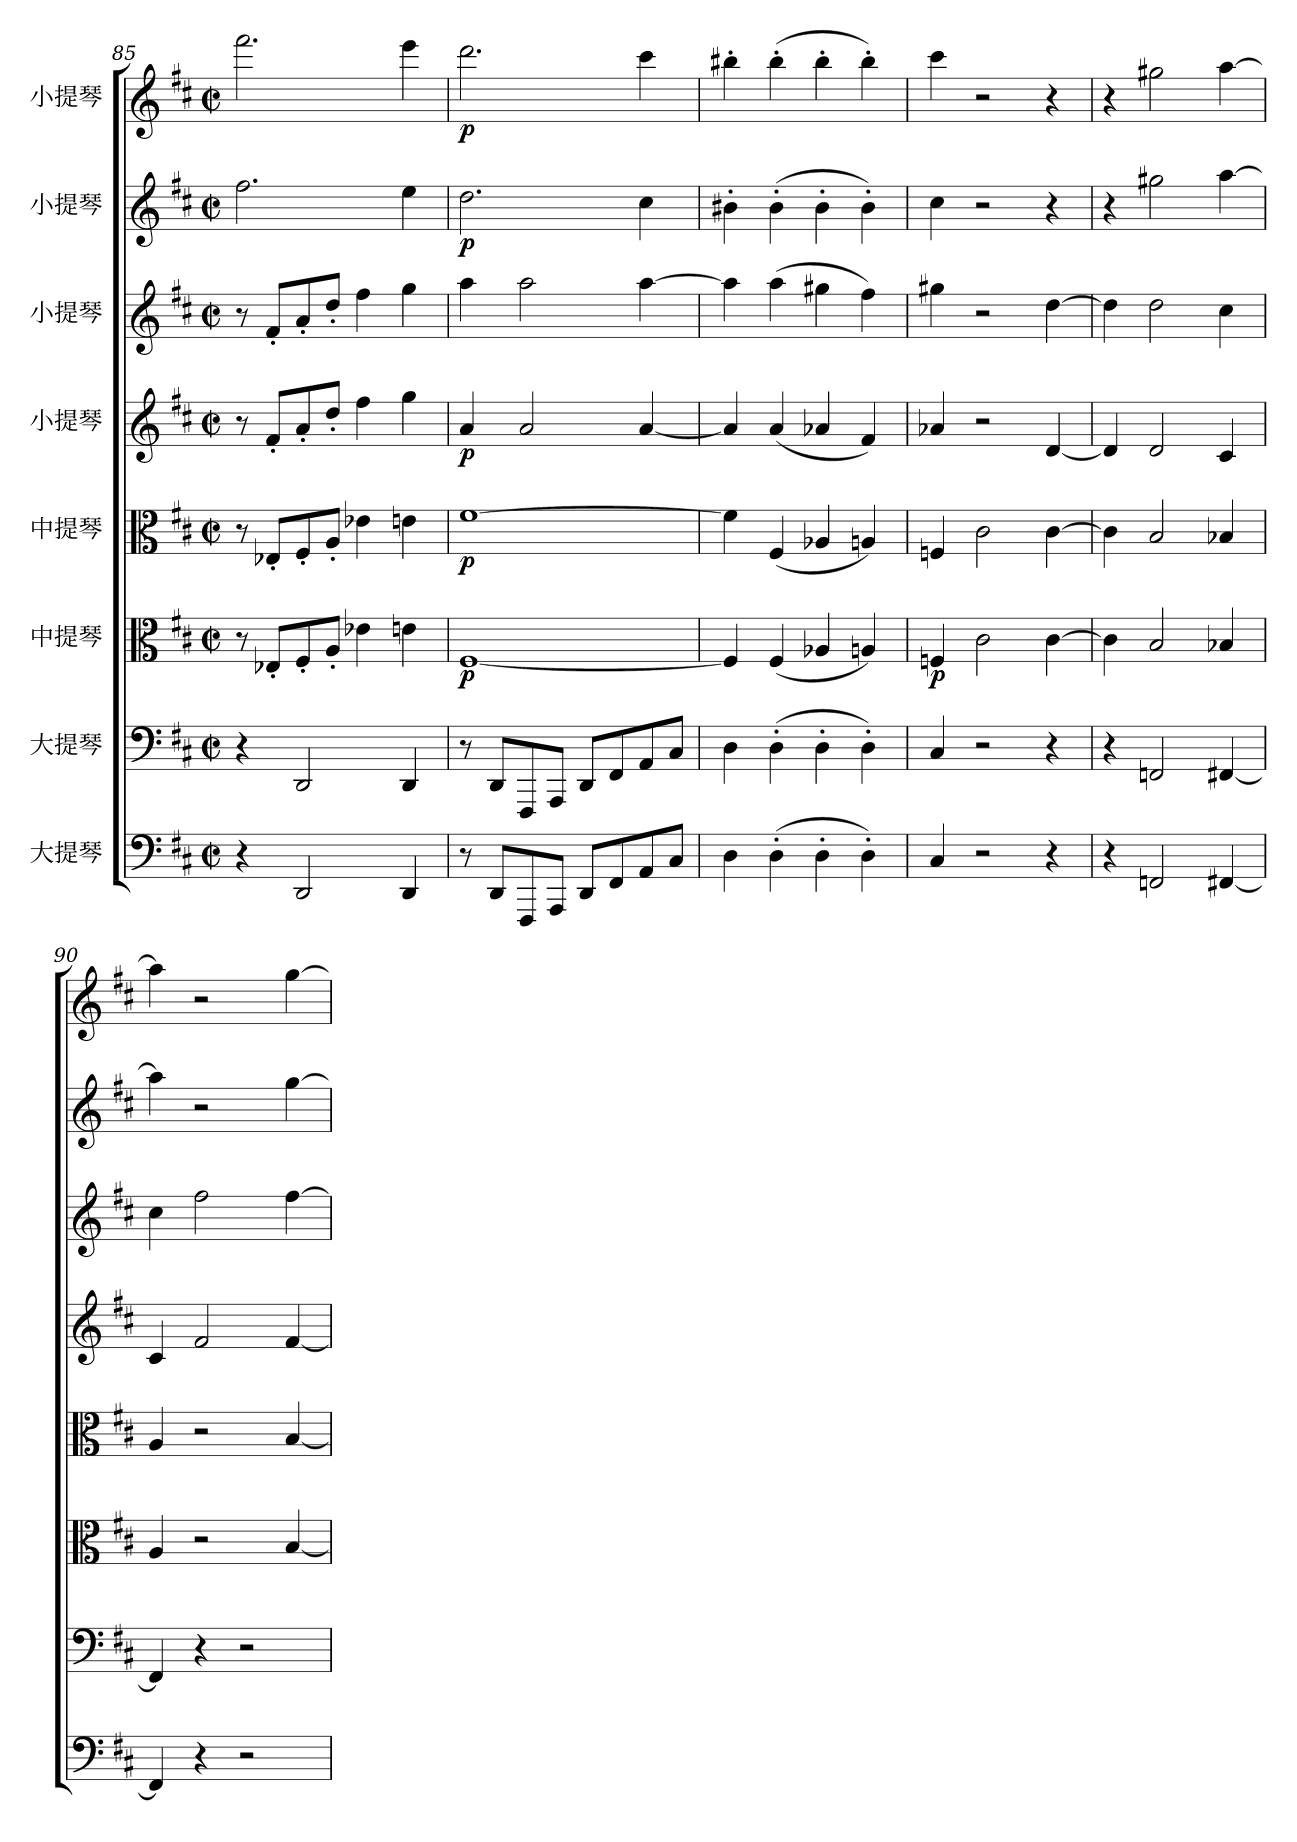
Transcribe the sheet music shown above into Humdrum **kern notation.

**kern	**kern	**kern	**dynam	**kern	**dynam	**kern	**dynam	**kern	**kern	**dynam	**kern	**dynam
*part8	*part7	*part6	*part6	*part5	*part5	*part4	*part4	*part3	*part2	*part2	*part1	*part1
*staff8	*staff7	*staff6	*staff6	*staff5	*staff5	*staff4	*staff4	*staff3	*staff2	*staff2	*staff1	*staff1
*I"大提琴	*I"大提琴	*I"中提琴	*	*I"中提琴	*	*I"小提琴	*	*I"小提琴	*I"小提琴	*	*I"小提琴	*
*clefF4	*clefF4	*clefC3	*	*clefC3	*	*clefG2	*	*clefG2	*clefG2	*	*clefG2	*
*k[f#c#]	*k[f#c#]	*k[f#c#]	*	*k[f#c#]	*	*k[f#c#]	*	*k[f#c#]	*k[f#c#]	*	*k[f#c#]	*
*M2/2	*M2/2	*M2/2	*	*M2/2	*	*M2/2	*	*M2/2	*M2/2	*	*M2/2	*
*met(c|)	*met(c|)	*met(c|)	*	*met(c|)	*	*met(c|)	*	*met(c|)	*met(c|)	*	*met(c|)	*
=85	=85	=85	=85	=85	=85	=85	=85	=85	=85	=85	=85	=85
4r	4r	8r	.	8r	.	8r	.	8r	2.ff#\	.	2.fff#\	.
.	.	8E-X'/L	.	8E-X'/L	.	8f#'/L	.	8f#'/L	.	.	.	.
2DD/	2DD/	8F#'/	.	8F#'/	.	8a'/	.	8a'/	.	.	.	.
.	.	8A'/J	.	8A'/J	.	8dd'/J	.	8dd'/J	.	.	.	.
.	.	4e-X\	.	4e-X\	.	4ff#\	.	4ff#\	.	.	.	.
4DD/	4DD/	4en\	.	4en\	.	4gg\	.	4gg\	4ee\	.	4eee\	.
!!LO:LB:g=z
=86	=86	=86	=86	=86	=86	=86	=86	=86	=86	=86	=86	=86
!	!	!	!LO:DY:b	!	!LO:DY:b	!	!LO:DY:b	!	!	!LO:DY:b	!	!LO:DY:b
8r	8r	[1F#	p	[1f#	p	4a/	p	4aa\	2.dd\	p	2.ddd\	p
8DD/L	8DD/L	.	.	.	.	.	.	.	.	.	.	.
8FFF#/	8FFF#/	.	.	.	.	2a/	.	2aa\	.	.	.	.
8AAA/J	8AAA/J	.	.	.	.	.	.	.	.	.	.	.
8DD/L	8DD/L	.	.	.	.	.	.	.	.	.	.	.
8FF#/	8FF#/	.	.	.	.	.	.	.	.	.	.	.
8AA/	8AA/	.	.	.	.	[4a/	.	[4aa\	4cc#\	.	4ccc#\	.
8C#/J	8C#/J	.	.	.	.	.	.	.	.	.	.	.
=87	=87	=87	=87	=87	=87	=87	=87	=87	=87	=87	=87	=87
4D\	4D\	4F#/]	.	4f#\]	.	4a/]	.	4aa\]	4b#X'\	.	4bb#X'\	.
(>4D'\	(>4D'\	(<4F#/	.	(<4F#/	.	(<4a/	.	(>4aa\	(>4b#'\	.	(>4bb#'\	.
4D'\	4D'\	4A-X/	.	4A-X/	.	4a-X/	.	4gg#X\	4b#'\	.	4bb#'\	.
4D'\)	4D'\)	4An/)	.	4An/)	.	4f#/)	.	4ff#\)	4b#'\)	.	4bb#'\)	.
=88	=88	=88	=88	=88	=88	=88	=88	=88	=88	=88	=88	=88
!	!	!	!LO:DY:b	!	!	!	!	!	!	!	!	!
4C#/	4C#/	4Fn/	p	4Fn/	.	4a-X/	.	4gg#X\	4cc#\	.	4ccc#\	.
2r	2r	2c#\	.	2c#\	.	2r	.	2r	2r	.	2r	.
4r	4r	[4c#\	.	[4c#\	.	[4d/	.	[4dd\	4r	.	4r	.
=89	=89	=89	=89	=89	=89	=89	=89	=89	=89	=89	=89	=89
4r	4r	4c#\]	.	4c#\]	.	4d/]	.	4dd\]	4r	.	4r	.
2FFn/	2FFn/	2B/	.	2B/	.	2d/	.	2dd\	2gg#X\	.	2gg#X\	.
[4FF#X/	[4FF#X/	4B-X/	.	4B-X/	.	4c#/	.	4cc#\	[4aa\	.	[4aa\	.
=90	=90	=90	=90	=90	=90	=90	=90	=90	=90	=90	=90	=90
4FF#/]	4FF#/]	4A/	.	4A/	.	4c#/	.	4cc#\	4aa\]	.	4aa\]	.
4r	4r	2r	.	2r	.	2f#/	.	2ff#\	2r	.	2r	.
2r	2r	.	.	.	.	.	.	.	.	.	.	.
.	.	[4B/	.	[4B/	.	[4f#/	.	[4ff#\	[4gg\	.	[4gg\	.
=	=	=	=	=	=	=	=	=	=	=	=	=
*-	*-	*-	*-	*-	*-	*-	*-	*-	*-	*-	*-	*-
